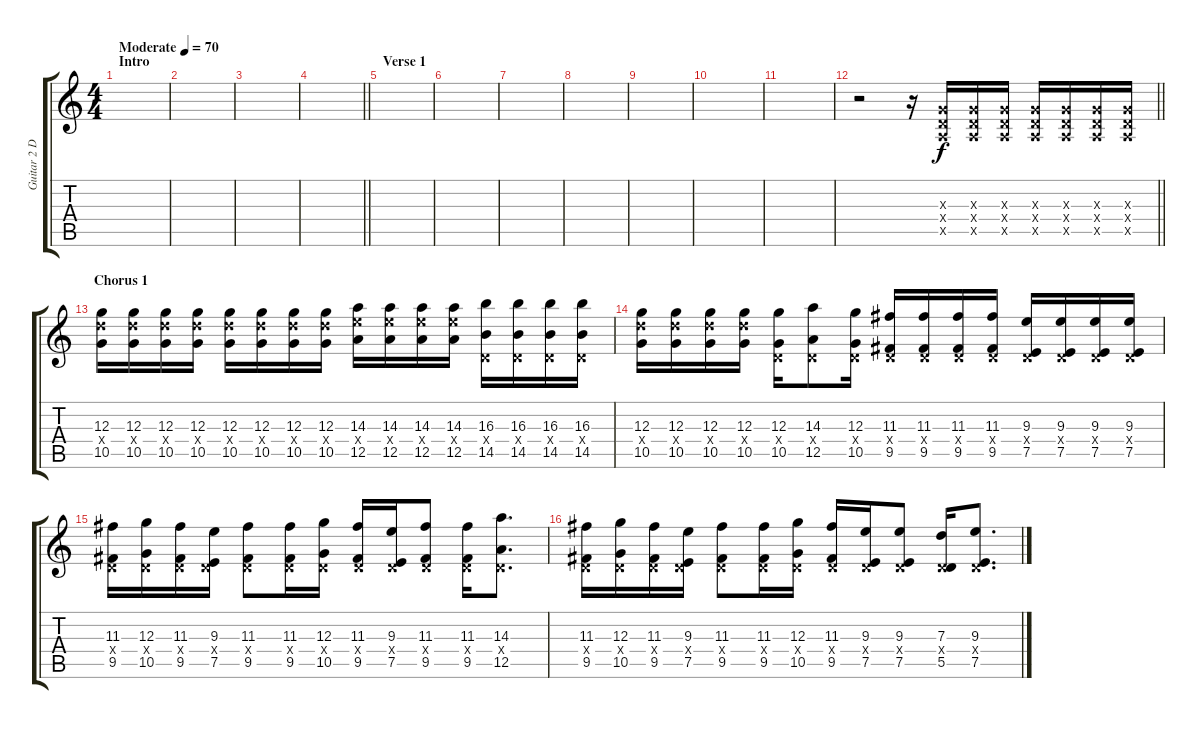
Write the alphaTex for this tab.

\track ("Guitar 2 Distorted" "Guitar 2 D") {instrument distortionguitar}
\staff {score tabs}
\tuning (E4 B3 G3 D3 A2 E2) {hide}
\ts (4 4)
\section ("" "Intro")
\tempo (70 "Moderate")
\clef g2
\ks c
|
|
|
\barLineRight lightlight
|
\section ("" "Verse 1")
|
|
|
|
|
|
|
\barLineRight lightlight
r.2 r.16 (0.3{x} 0.4{x} 0.5{x}).16 (0.3{x} 0.4{x} 0.5{x}).16 (0.3{x} 0.4{x} 0.5{x}).16 (0.3{x} 0.4{x} 0.5{x}).16 (0.3{x} 0.4{x} 0.5{x}).16 (0.3{x} 0.4{x} 0.5{x}).16 (0.3{x} 0.4{x} 0.5{x}).16 |
\section ("" "Chorus 1")
(12.3 12.4{x} 10.5).16 (12.3 12.4{x} 10.5).16 (12.3 12.4{x} 10.5).16 (12.3 12.4{x} 10.5).16 (12.3 12.4{x} 10.5).16 (12.3 12.4{x} 10.5).16 (12.3 12.4{x} 10.5).16 (12.3 12.4{x} 10.5).16 (14.3 14.4{x} 12.5).16 (14.3 14.4{x} 12.5).16 (14.3 14.4{x} 12.5).16 (14.3 14.4{x} 12.5).16 (16.3 0.4{x} 14.5).16 (16.3 0.4{x} 14.5).16 (16.3 0.4{x} 14.5).16 (16.3 0.4{x} 14.5).16 |
(12.3 12.4{x} 10.5).16 (12.3 12.4{x} 10.5).16 (12.3 12.4{x} 10.5).16 (12.3 12.4{x} 10.5).16 (12.3 0.4{x} 10.5).16 (14.3 0.4{x} 12.5).8 (12.3 0.4{x} 10.5).16 (11.3 0.4{x} 9.5).16 (11.3 0.4{x} 9.5).16 (11.3 0.4{x} 9.5).16 (11.3 0.4{x} 9.5).16 (9.3 0.4{x} 7.5).16 (9.3 0.4{x} 7.5).16 (9.3 0.4{x} 7.5).16 (9.3 0.4{x} 7.5).16 |
(11.3 0.4{x} 9.5).16 (12.3 0.4{x} 10.5).16 (11.3 0.4{x} 9.5).16 (9.3 0.4{x} 7.5).16 (11.3 0.4{x} 9.5).8 (11.3 0.4{x} 9.5).16 (12.3 0.4{x} 10.5).16 (11.3 0.4{x} 9.5).16 (9.3 0.4{x} 7.5).16 (11.3 0.4{x} 9.5).8 (11.3 0.4{x} 9.5).16 (14.3 0.4{x} 12.5).8{d} |
(11.3 0.4{x} 9.5).16 (12.3 0.4{x} 10.5).16 (11.3 0.4{x} 9.5).16 (9.3 0.4{x} 7.5).16 (11.3 0.4{x} 9.5).8 (11.3 0.4{x} 9.5).16 (12.3 0.4{x} 10.5).16 (11.3 0.4{x} 9.5).16 (9.3 0.4{x} 7.5).16 (9.3 0.4{x} 7.5).8 (7.3 0.4{x} 5.5).16 (9.3 0.4{x} 7.5).8{d}
